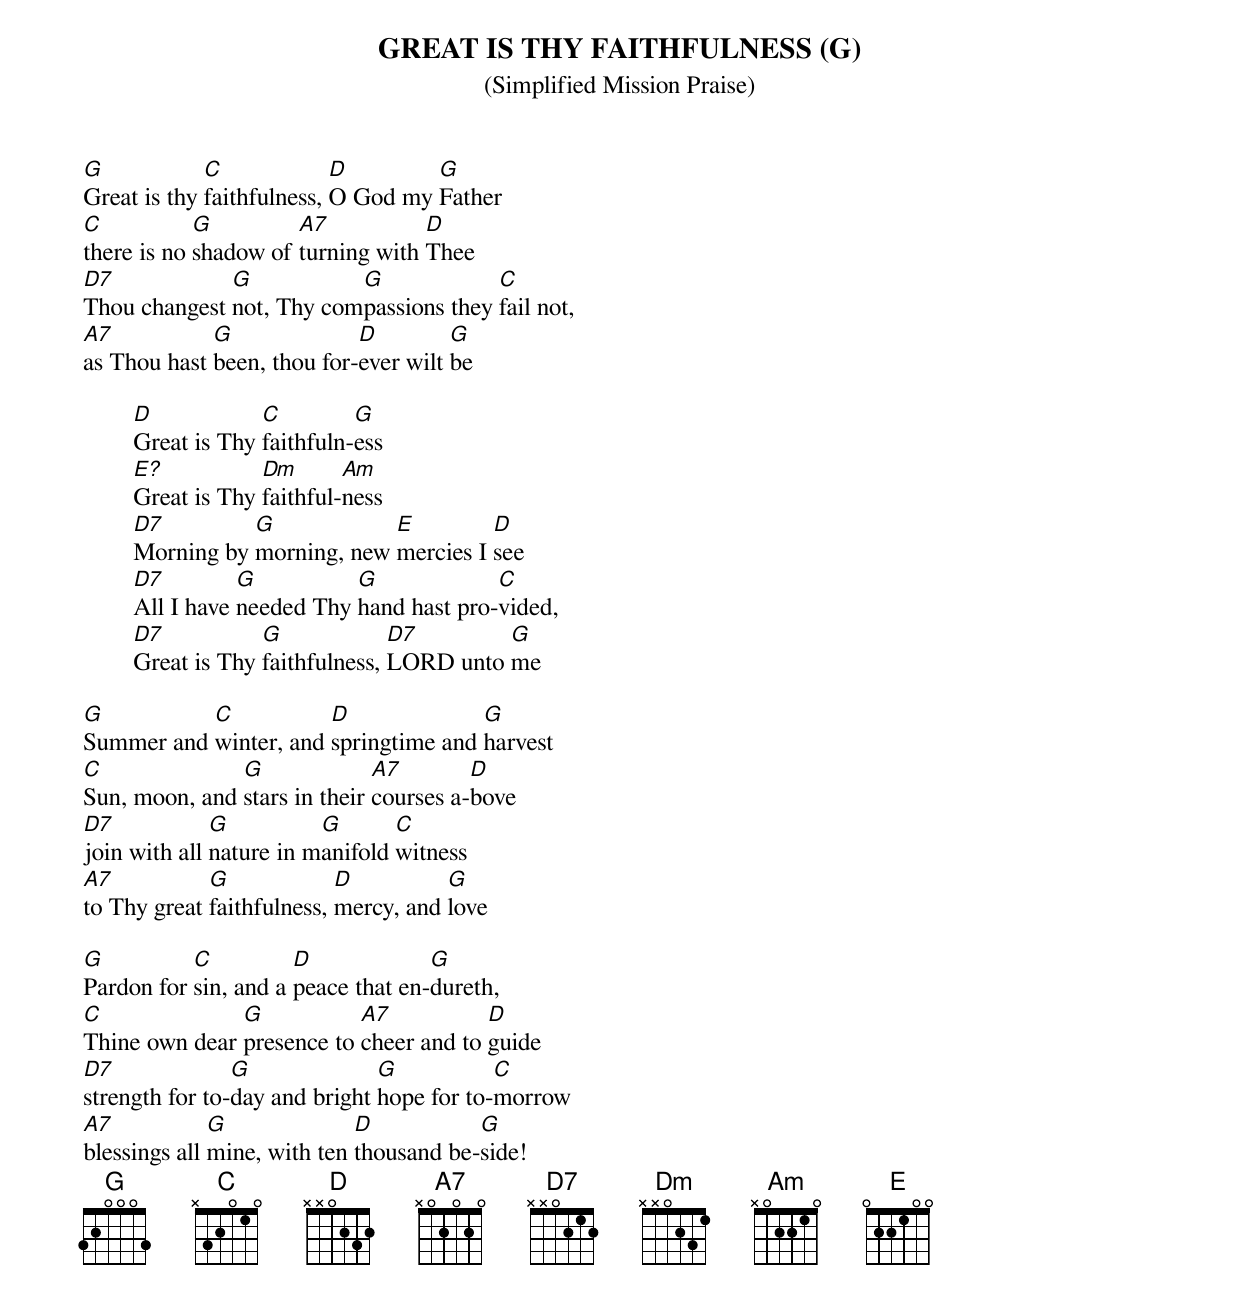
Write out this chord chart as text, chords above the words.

GREAT IS THY FAITHFULNESS (G)
(Simplified Mission Praise)

G            C             D        G
Great is thy faithfulness, O God my Father
C           G         A7           D
there is no shadow of turning with Thee
D7            G           G             C
Thou changest not, Thy compassions they fail not,
A7           G              D         G
as Thou hast been, thou for-ever wilt be

	D            C         G
	Great is Thy faithfuln-ess
	E?           Dm       Am
	Great is Thy faithful-ness
	D7         G            E         D
	Morning by morning, new mercies I see
	D7         G          G             C
	All I have needed Thy hand hast pro-vided,
	D7           G             D7        G
	Great is Thy faithfulness, LORD unto me

G          C           D              G
Summer and winter, and springtime and harvest
C              G              A7        D
Sun, moon, and stars in their courses a-bove
D7            G          G       C
join with all nature in manifold witness
A7           G             D          G
to Thy great faithfulness, mercy, and love

G          C          D             G
Pardon for sin, and a peace that en-dureth,
C              G           A7           D
Thine own dear presence to cheer and to guide
D7              G              G           C
strength for to-day and bright hope for to-morrow
A7            G              D           G
blessings all mine, with ten thousand be-side!
